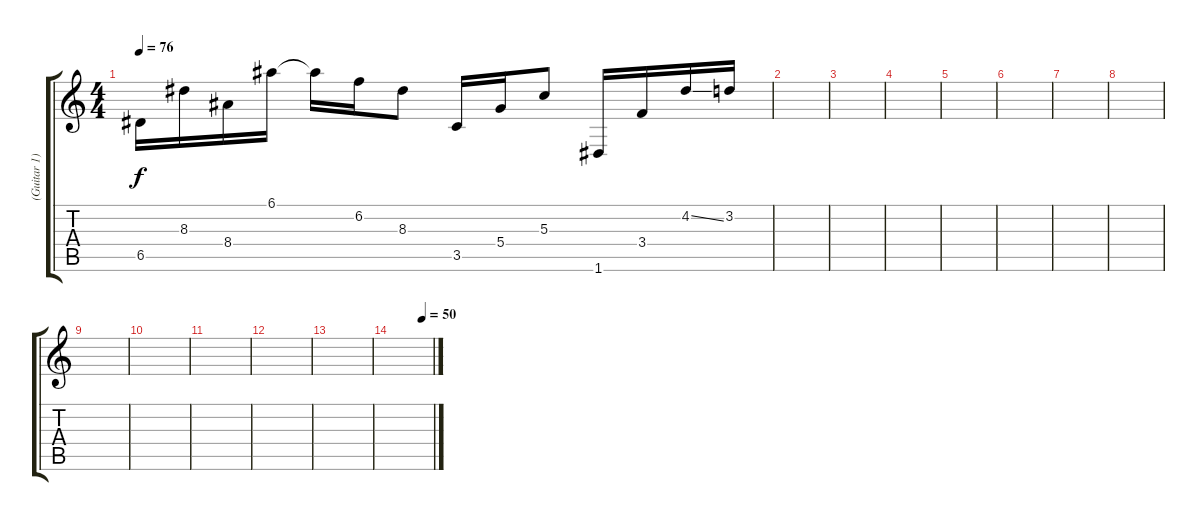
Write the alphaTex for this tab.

\track ("(Guitar 1) double" "(Guitar 1)") {instrument electricguitarclean}
\staff {score tabs}
\tuning (E4 B3 G3 D3 A2 D2) {hide}
\ts (4 4)
\tempo 76
\clef g2
\ks c
6.5.16{dy f} 8.3.16 8.4.16 6.1.16 6.1{t}.16 6.2.16 8.3.8 3.5.16 5.4.16 5.3.8 1.6.16 3.4.16 4.2{ss}.16 3.2.16 |
|
|
|
|
|
|
|
|
|
|
|
|
\tempo (50 0.75)
